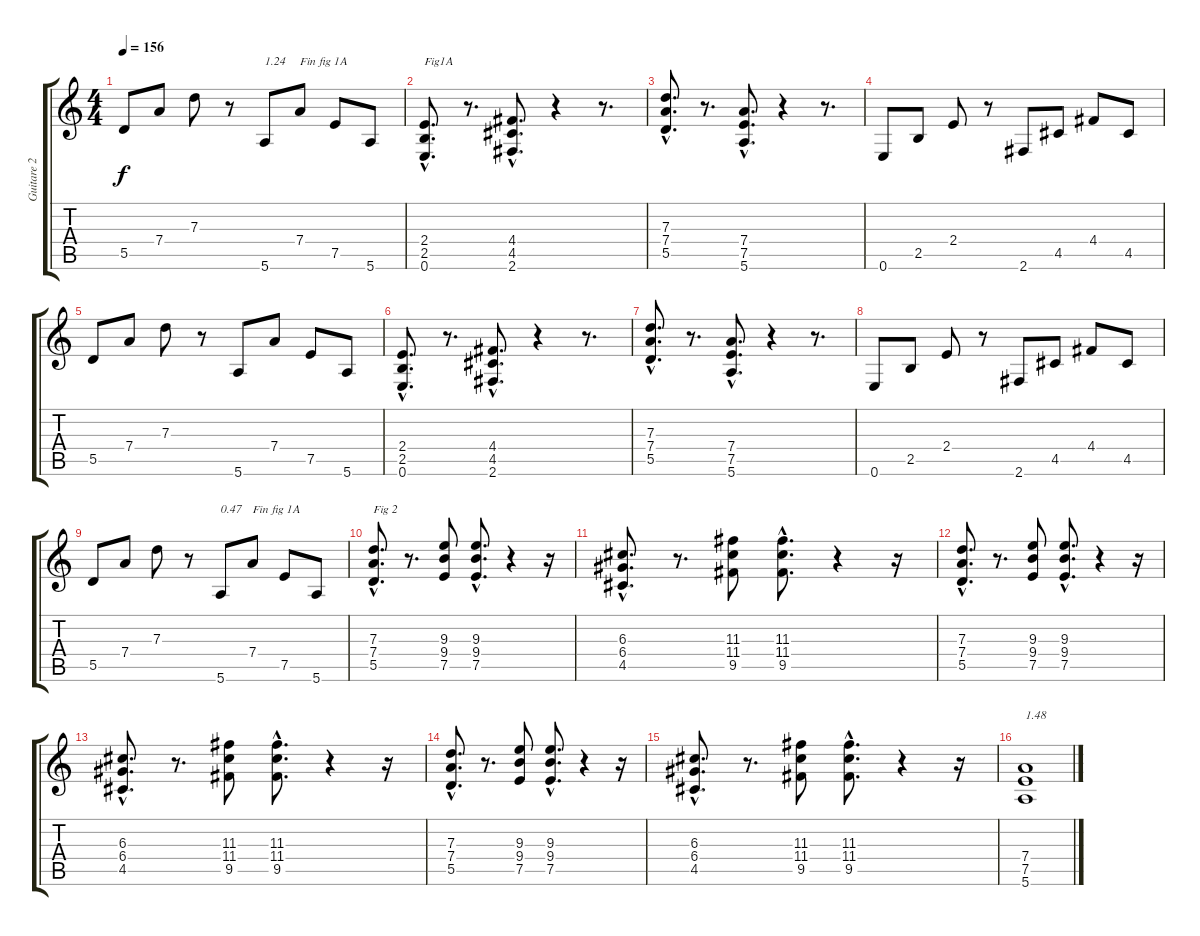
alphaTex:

\track ("Guitare 2" "Guitare 2") {instrument distortionguitar}
\staff {score tabs}
\tuning (E4 B3 G3 D3 A2 E2) {hide}
\ts (4 4)
\tempo 156
\clef g2
\ks c
5.5.8{dy f} 7.4.8 7.3.8 r.8 5.6.8{txt "1.24"} 7.4.8{txt "Fin fig 1A"} 7.5.8 5.6.8 |
(2.4{hac} 2.5{hac} 0.6{hac}).8{d txt "Fig1A"} r.8{d} (4.4{hac} 4.5{hac} 2.6{hac}).8{d} r.4 r.8{d} |
(7.3{hac} 7.4{hac} 5.5{hac}).8{d} r.8{d} (7.4{hac} 7.5{hac} 5.6{hac}).8{d} r.4 r.8{d} |
0.6.8 2.5.8 2.4.8 r.8 2.6.8 4.5.8 4.4.8 4.5.8 |
5.5.8 7.4.8 7.3.8 r.8 5.6.8 7.4.8 7.5.8 5.6.8 |
(2.4{hac} 2.5{hac} 0.6{hac}).8{d} r.8{d} (4.4{hac} 4.5{hac} 2.6{hac}).8{d} r.4 r.8{d} |
(7.3{hac} 7.4{hac} 5.5{hac}).8{d} r.8{d} (7.4{hac} 7.5{hac} 5.6{hac}).8{d} r.4 r.8{d} |
0.6.8 2.5.8 2.4.8 r.8 2.6.8 4.5.8 4.4.8 4.5.8 |
5.5.8 7.4.8 7.3.8 r.8 5.6.8{txt "0.47"} 7.4.8{txt "Fin fig 1A"} 7.5.8 5.6.8 |
(7.3{hac} 7.4{hac} 5.5{hac}).8{d txt "Fig 2"} r.8{d} (9.3 9.4 7.5).8 (9.3{hac} 9.4{hac} 7.5{hac}).8{d} r.4 r.16 |
(6.3{hac} 6.4{hac} 4.5{hac}).8{d} r.8{d} (11.3 11.4 9.5).8 (11.3{hac} 11.4{hac} 9.5{hac}).8{d} r.4 r.16 |
(7.3{hac} 7.4{hac} 5.5{hac}).8{d} r.8{d} (9.3 9.4 7.5).8 (9.3{hac} 9.4{hac} 7.5{hac}).8{d} r.4 r.16 |
(6.3{hac} 6.4{hac} 4.5{hac}).8{d} r.8{d} (11.3 11.4 9.5).8 (11.3{hac} 11.4{hac} 9.5{hac}).8{d} r.4 r.16 |
(7.3{hac} 7.4{hac} 5.5{hac}).8{d} r.8{d} (9.3 9.4 7.5).8 (9.3{hac} 9.4{hac} 7.5{hac}).8{d} r.4 r.16 |
(6.3{hac} 6.4{hac} 4.5{hac}).8{d} r.8{d} (11.3 11.4 9.5).8 (11.3{hac} 11.4{hac} 9.5{hac}).8{d} r.4 r.16 |
(7.4 7.5 5.6).1{txt "1.48"}
